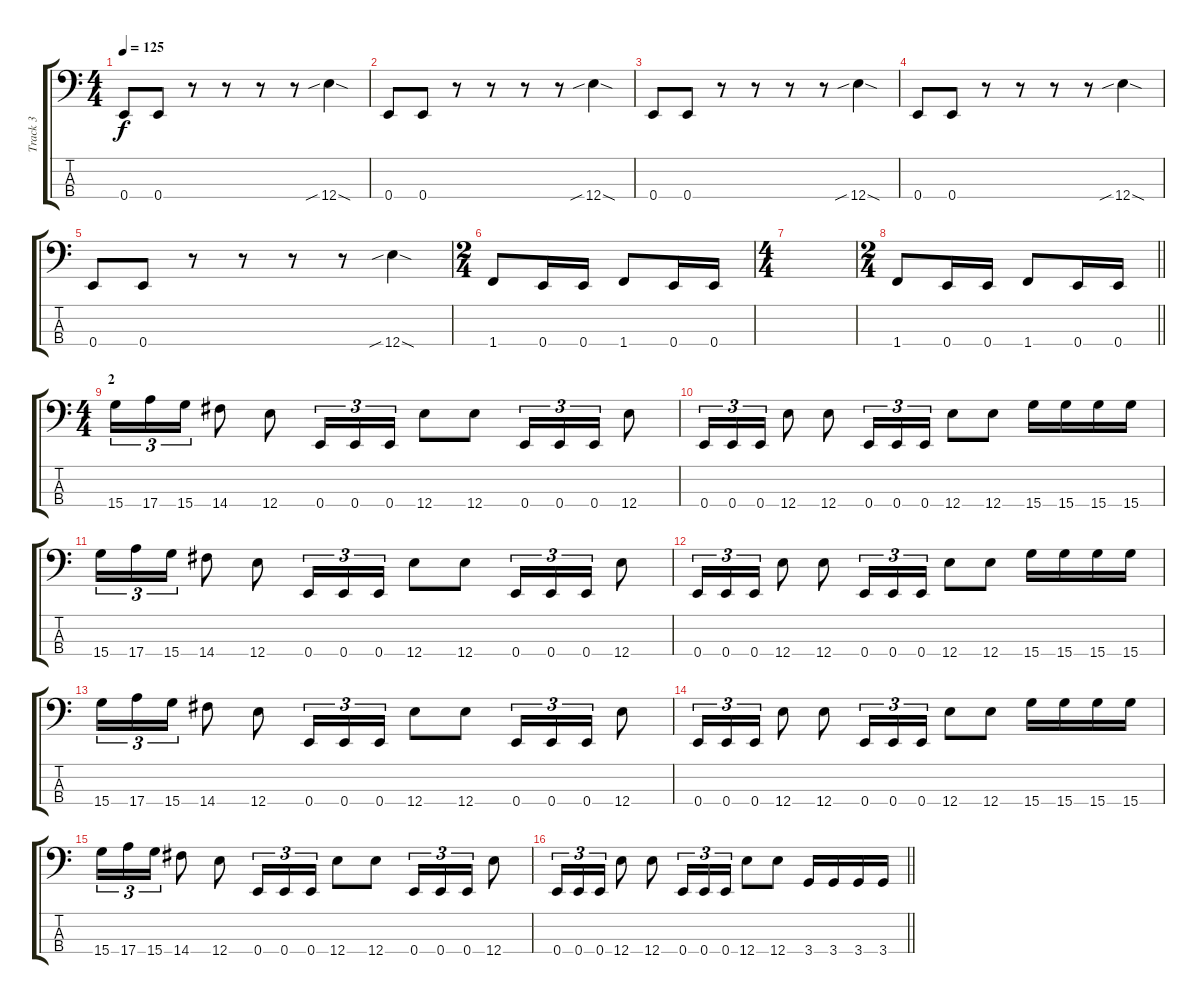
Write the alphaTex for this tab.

\track ("Track 3" "Track 3") {instrument electricbassfinger}
\staff {score tabs}
\tuning (G2 D2 A1 E1) {hide}
\ts (4 4)
\tempo 125
\clef f4
\ks c
0.4.8{dy f} 0.4.8 r.8 r.8 r.8 r.8 12.4{sib sod}.4 |
0.4.8 0.4.8 r.8 r.8 r.8 r.8 12.4{sib sod}.4 |
0.4.8 0.4.8 r.8 r.8 r.8 r.8 12.4{sib sod}.4 |
0.4.8 0.4.8 r.8 r.8 r.8 r.8 12.4{sib sod}.4 |
0.4.8 0.4.8 r.8 r.8 r.8 r.8 12.4{sib sod}.4 |
\ts (2 4)
1.4.8 0.4.16 0.4.16 1.4.8 0.4.16 0.4.16 |
\ts (4 4)
|
\ts (2 4)
\barLineRight lightlight
1.4.8 0.4.16 0.4.16 1.4.8 0.4.16 0.4.16 |
\ts (4 4)
\section ("" "2")
15.4.16{tu (3 2)} 17.4.16{tu (3 2)} 15.4.16{tu (3 2)} 14.4.8 12.4.8 0.4.16{tu (3 2)} 0.4.16{tu (3 2)} 0.4.16{tu (3 2)} 12.4.8 12.4.8 0.4.16{tu (3 2)} 0.4.16{tu (3 2)} 0.4.16{tu (3 2)} 12.4.8 |
0.4.16{tu (3 2)} 0.4.16{tu (3 2)} 0.4.16{tu (3 2)} 12.4.8 12.4.8 0.4.16{tu (3 2)} 0.4.16{tu (3 2)} 0.4.16{tu (3 2)} 12.4.8 12.4.8 15.4.16 15.4.16 15.4.16 15.4.16 |
15.4.16{tu (3 2)} 17.4.16{tu (3 2)} 15.4.16{tu (3 2)} 14.4.8 12.4.8 0.4.16{tu (3 2)} 0.4.16{tu (3 2)} 0.4.16{tu (3 2)} 12.4.8 12.4.8 0.4.16{tu (3 2)} 0.4.16{tu (3 2)} 0.4.16{tu (3 2)} 12.4.8 |
0.4.16{tu (3 2)} 0.4.16{tu (3 2)} 0.4.16{tu (3 2)} 12.4.8 12.4.8 0.4.16{tu (3 2)} 0.4.16{tu (3 2)} 0.4.16{tu (3 2)} 12.4.8 12.4.8 15.4.16 15.4.16 15.4.16 15.4.16 |
15.4.16{tu (3 2)} 17.4.16{tu (3 2)} 15.4.16{tu (3 2)} 14.4.8 12.4.8 0.4.16{tu (3 2)} 0.4.16{tu (3 2)} 0.4.16{tu (3 2)} 12.4.8 12.4.8 0.4.16{tu (3 2)} 0.4.16{tu (3 2)} 0.4.16{tu (3 2)} 12.4.8 |
0.4.16{tu (3 2)} 0.4.16{tu (3 2)} 0.4.16{tu (3 2)} 12.4.8 12.4.8 0.4.16{tu (3 2)} 0.4.16{tu (3 2)} 0.4.16{tu (3 2)} 12.4.8 12.4.8 15.4.16 15.4.16 15.4.16 15.4.16 |
15.4.16{tu (3 2)} 17.4.16{tu (3 2)} 15.4.16{tu (3 2)} 14.4.8 12.4.8 0.4.16{tu (3 2)} 0.4.16{tu (3 2)} 0.4.16{tu (3 2)} 12.4.8 12.4.8 0.4.16{tu (3 2)} 0.4.16{tu (3 2)} 0.4.16{tu (3 2)} 12.4.8 |
\barLineRight lightlight
0.4.16{tu (3 2)} 0.4.16{tu (3 2)} 0.4.16{tu (3 2)} 12.4.8 12.4.8 0.4.16{tu (3 2)} 0.4.16{tu (3 2)} 0.4.16{tu (3 2)} 12.4.8 12.4.8 3.4.16 3.4.16 3.4.16 3.4.16
